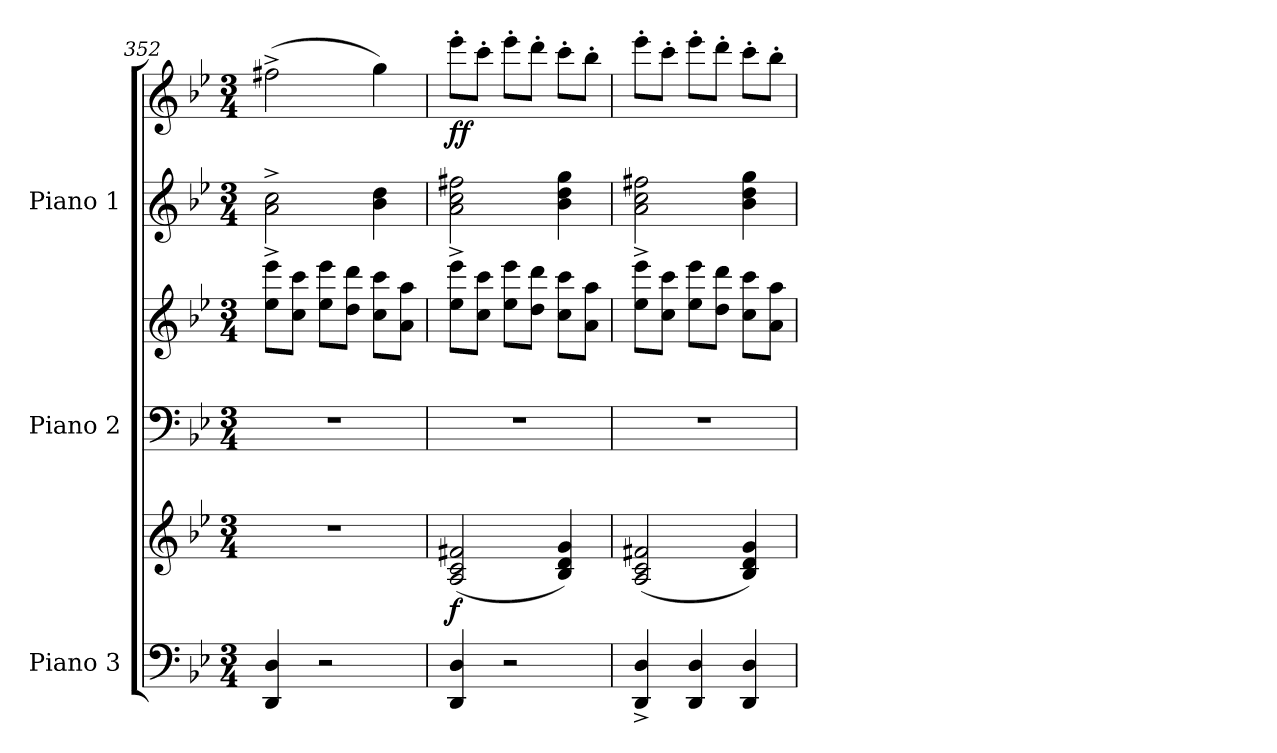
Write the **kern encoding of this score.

**kern	**kern	**dynam	**kern	**kern	**kern	**kern	**dynam
*part3	*part3	*part3	*part2	*part2	*part1	*part1	*part1
*staff6	*staff5	*staff5/6	*staff4	*staff3	*staff2	*staff1	*staff1/2
*I"Piano 3	*	*	*I"Piano 2	*	*I"Piano 1	*	*
*I'Pno. 3	*	*	*I'Pno. 2	*	*I'Pno. 1	*	*
*clefF4	*clefG2	*	*clefF4	*clefG2	*clefG2	*clefG2	*
*k[b-e-]	*k[b-e-]	*	*k[b-e-]	*k[b-e-]	*k[b-e-]	*k[b-e-]	*
*M3/4	*M3/4	*	*M3/4	*M3/4	*M3/4	*M3/4	*
=352	=352	=352	=352	=352	=352	=352	=352
4DD/ 4D/	2.r	.	2.r	8ee-\^ 8eee-\^L	2a\^ 2cc\^	(>2ff#X^\	.
.	.	.	.	8cc\ 8ccc\J	.	.	.
2r	.	.	.	8ee-\ 8eee-\L	.	.	.
.	.	.	.	8dd\ 8ddd\J	.	.	.
.	.	.	.	8cc\ 8ccc\L	4b-\ 4dd\	4gg\)	.
.	.	.	.	8a\ 8aa\J	.	.	.
=353	=353	=353	=353	=353	=353	=353	=353
!	!	!LO:DY:b	!	!	!	!	!LO:DY:b
4DD/ 4D/	(<2A/ 2c/ 2f#X/	f	2.r	8ee-\^ 8eee-\^L	2a\ 2cc\ 2ff#X\	8eee-'\L	ff
.	.	.	.	8cc\ 8ccc\J	.	8ccc'\J	.
2r	.	.	.	8ee-\ 8eee-\L	.	8eee-'\L	.
.	.	.	.	8dd\ 8ddd\J	.	8ddd'\J	.
.	4B-/ 4d/ 4g/)	.	.	8cc\ 8ccc\L	4b-\ 4dd\ 4gg\	8ccc'\L	.
.	.	.	.	8a\ 8aa\J	.	8bb-'\J	.
!!LO:LB:g=z
=354	=354	=354	=354	=354	=354	=354	=354
4DD/^ 4D/^	(<2A/ 2c/ 2f#X/	.	2.r	8ee-\^ 8eee-\^L	2a\ 2cc\ 2ff#X\	8eee-'\L	.
.	.	.	.	8cc\ 8ccc\J	.	8ccc'\J	.
4DD/ 4D/	.	.	.	8ee-\ 8eee-\L	.	8eee-'\L	.
.	.	.	.	8dd\ 8ddd\J	.	8ddd'\J	.
4DD/ 4D/	4B-/ 4d/ 4g/)	.	.	8cc\ 8ccc\L	4b-\ 4dd\ 4gg\	8ccc'\L	.
.	.	.	.	8a\ 8aa\J	.	8bb-'\J	.
=	=	=	=	=	=	=	=
*-	*-	*-	*-	*-	*-	*-	*-
